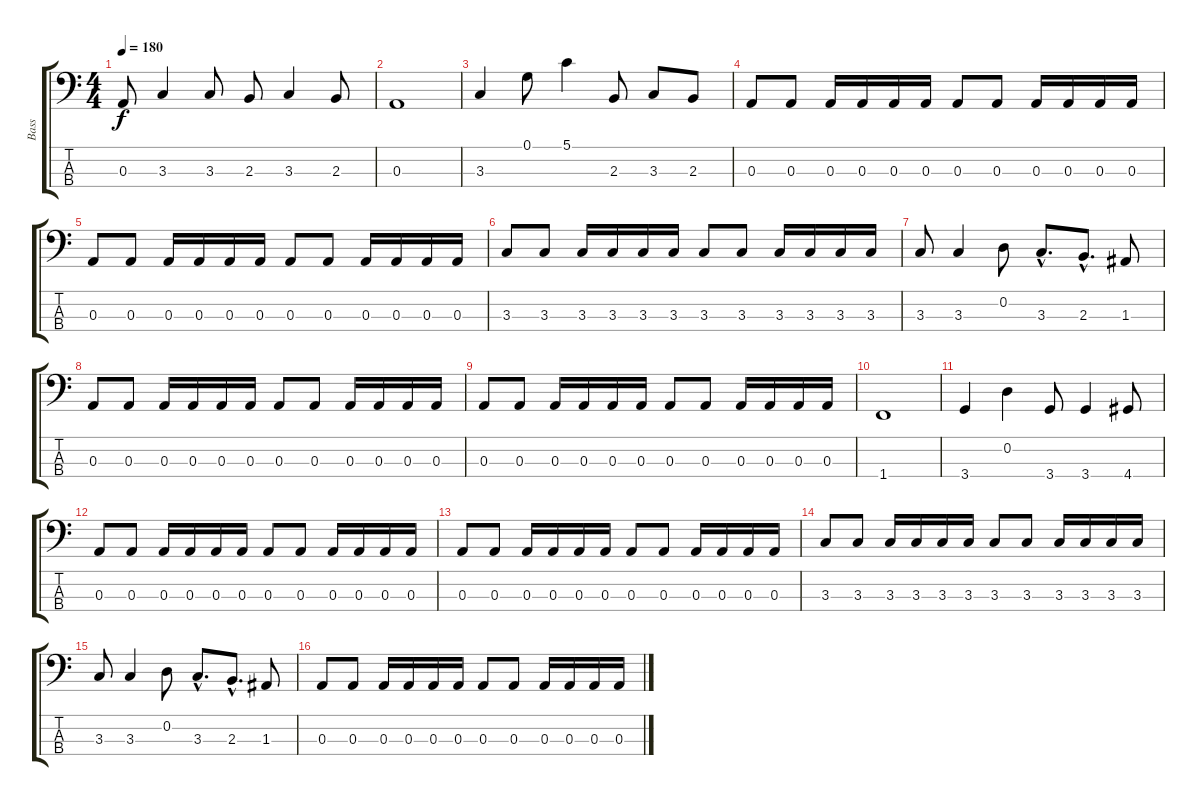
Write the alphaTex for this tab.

\track ("Bass" "Bass") {instrument electricbassfinger}
\staff {score tabs}
\tuning (G2 D2 A1 E1) {hide}
\ts (4 4)
\tempo 180
\clef f4
\ks c
0.3.8{dy f} 3.3.4 3.3.8 2.3.8 3.3.4 2.3.8 |
0.3.1 |
3.3.4 0.1.8 5.1.4 2.3.8 3.3.8 2.3.8 |
0.3.8 0.3.8 0.3.16 0.3.16 0.3.16 0.3.16 0.3.8 0.3.8 0.3.16 0.3.16 0.3.16 0.3.16 |
0.3.8 0.3.8 0.3.16 0.3.16 0.3.16 0.3.16 0.3.8 0.3.8 0.3.16 0.3.16 0.3.16 0.3.16 |
3.3.8 3.3.8 3.3.16 3.3.16 3.3.16 3.3.16 3.3.8 3.3.8 3.3.16 3.3.16 3.3.16 3.3.16 |
3.3.8 3.3.4 0.2.8 3.3{hac}.8{d} 2.3{hac}.8{d} 1.3.8 |
0.3.8 0.3.8 0.3.16 0.3.16 0.3.16 0.3.16 0.3.8 0.3.8 0.3.16 0.3.16 0.3.16 0.3.16 |
0.3.8 0.3.8 0.3.16 0.3.16 0.3.16 0.3.16 0.3.8 0.3.8 0.3.16 0.3.16 0.3.16 0.3.16 |
1.4.1 |
3.4.4 0.2.4 3.4.8 3.4.4 4.4.8 |
0.3.8 0.3.8 0.3.16 0.3.16 0.3.16 0.3.16 0.3.8 0.3.8 0.3.16 0.3.16 0.3.16 0.3.16 |
0.3.8 0.3.8 0.3.16 0.3.16 0.3.16 0.3.16 0.3.8 0.3.8 0.3.16 0.3.16 0.3.16 0.3.16 |
3.3.8 3.3.8 3.3.16 3.3.16 3.3.16 3.3.16 3.3.8 3.3.8 3.3.16 3.3.16 3.3.16 3.3.16 |
3.3.8 3.3.4 0.2.8 3.3{hac}.8{d} 2.3{hac}.8{d} 1.3.8 |
0.3.8 0.3.8 0.3.16 0.3.16 0.3.16 0.3.16 0.3.8 0.3.8 0.3.16 0.3.16 0.3.16 0.3.16
